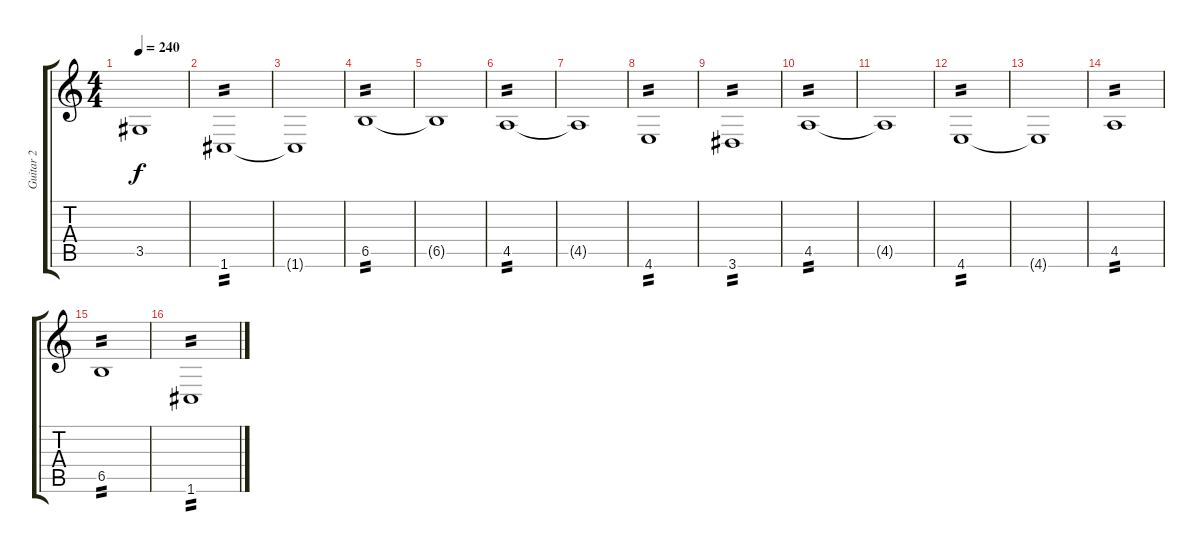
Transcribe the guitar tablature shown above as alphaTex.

\track ("Guitar 2" "Guitar 2") {instrument distortionguitar}
\staff {score tabs}
\tuning (C4 G3 Eb3 Bb2 F2 C2) {hide}
\ts (4 4)
\tempo 240
\clef g2
\ks c
3.5{t}.1{dy f} |
1.6.1{tp 2} |
1.6{t}.1 |
6.5.1{tp 2} |
6.5{t}.1 |
4.5.1{tp 2} |
4.5{t}.1 |
4.6.1{tp 2} |
3.6.1{tp 2} |
4.5.1{tp 2} |
4.5{t}.1 |
4.6.1{tp 2} |
4.6{t}.1 |
4.5.1{tp 2} |
6.5.1{tp 2} |
1.6.1{tp 2}
